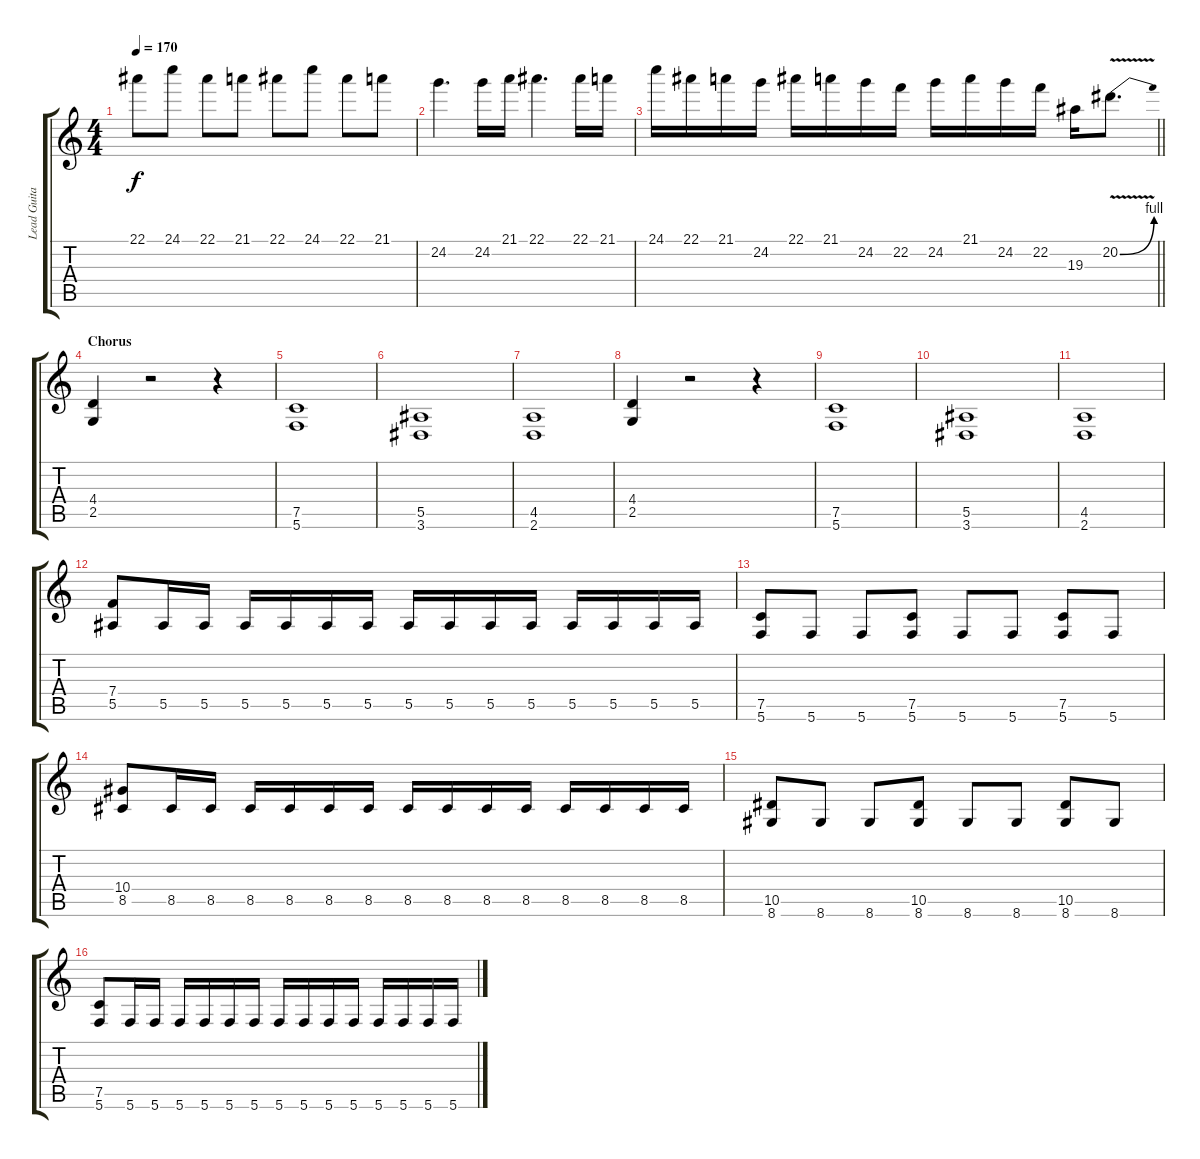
\track ("Lead Guitar" "Lead Guita") {instrument overdrivenguitar}
\staff {score tabs}
\tuning (C4 G3 Eb3 Bb2 F2 C2) {hide}
\ts (4 4)
\tempo 170
\clef g2
\ks c
22.1.8{dy f} 24.1.8 22.1.8 21.1.8 22.1.8 24.1.8 22.1.8 21.1.8 |
24.2.4{d} 24.2.16 21.1.16 22.1.4{d} 22.1.16 21.1.16 |
\barLineRight lightlight
24.1.16 22.1.16 21.1.16 24.2.16 22.1.16 21.1.16 24.2.16 22.2.16 24.2.16 21.1.16 24.2.16 22.2.16 19.3.16 20.2{be (bend 0 0 60 4) v}.8{d} |
\section ("" "Chorus")
(4.4 2.5).4 r.2 r.4 |
(7.5 5.6).1 |
(5.5 3.6).1 |
(4.5 2.6).1 |
(4.4 2.5).4 r.2 r.4 |
(7.5 5.6).1 |
(5.5 3.6).1 |
(4.5 2.6).1 |
(7.4 5.5).8 5.5.16 5.5.16 5.5.16 5.5.16 5.5.16 5.5.16 5.5.16 5.5.16 5.5.16 5.5.16 5.5.16 5.5.16 5.5.16 5.5.16 |
(7.5 5.6).8 5.6.8 5.6.8 (7.5 5.6).8 5.6.8 5.6.8 (7.5 5.6).8 5.6.8 |
(10.4 8.5).8 8.5.16 8.5.16 8.5.16 8.5.16 8.5.16 8.5.16 8.5.16 8.5.16 8.5.16 8.5.16 8.5.16 8.5.16 8.5.16 8.5.16 |
(10.5 8.6).8 8.6.8 8.6.8 (10.5 8.6).8 8.6.8 8.6.8 (10.5 8.6).8 8.6.8 |
(7.5 5.6).8 5.6.16 5.6.16 5.6.16 5.6.16 5.6.16 5.6.16 5.6.16 5.6.16 5.6.16 5.6.16 5.6.16 5.6.16 5.6.16 5.6.16
